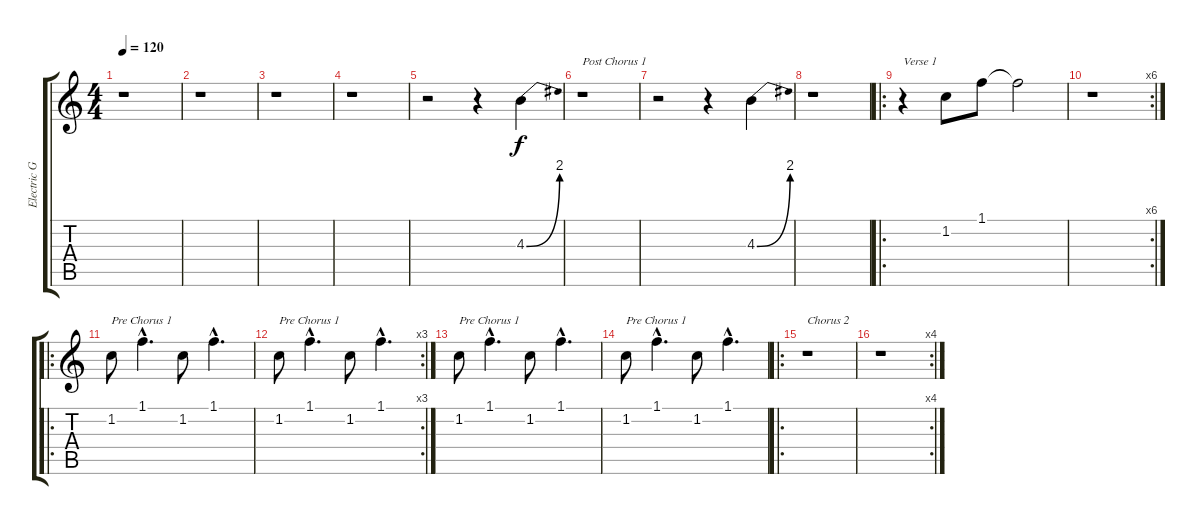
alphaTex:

\track ("Electric Guitar" "Electric G") {instrument overdrivenguitar}
\staff {score tabs}
\tuning (E4 B3 G3 D3 A2 E2) {hide}
\ts (4 4)
\tempo 120
\clef g2
\ks c
r.1{dy f} |
r.1 |
r.1 |
r.1 |
r.2 r.4 4.3{be (bend 0 0 60 8)}.4 |
r.1{txt "Post Chorus 1"} |
r.2 r.4 4.3{be (bend 0 0 60 8)}.4 |
r.1 |
\ro
r.4{txt "Verse 1"} 1.2.8 1.1.8 1.1{t}.2 |
\rc 6
r.1 |
\ro
1.2.8{txt "Pre Chorus 1"} 1.1{hac}.4{d} 1.2.8 1.1{hac}.4{d} |
\rc 3
1.2.8{txt "Pre Chorus 1"} 1.1{hac}.4{d} 1.2.8 1.1{hac}.4{d} |
1.2.8{txt "Pre Chorus 1"} 1.1{hac}.4{d} 1.2.8 1.1{hac}.4{d} |
1.2.8{txt "Pre Chorus 1"} 1.1{hac}.4{d} 1.2.8 1.1{hac}.4{d} |
\ro
r.1{txt "Chorus 2"} |
\rc 4
r.1
